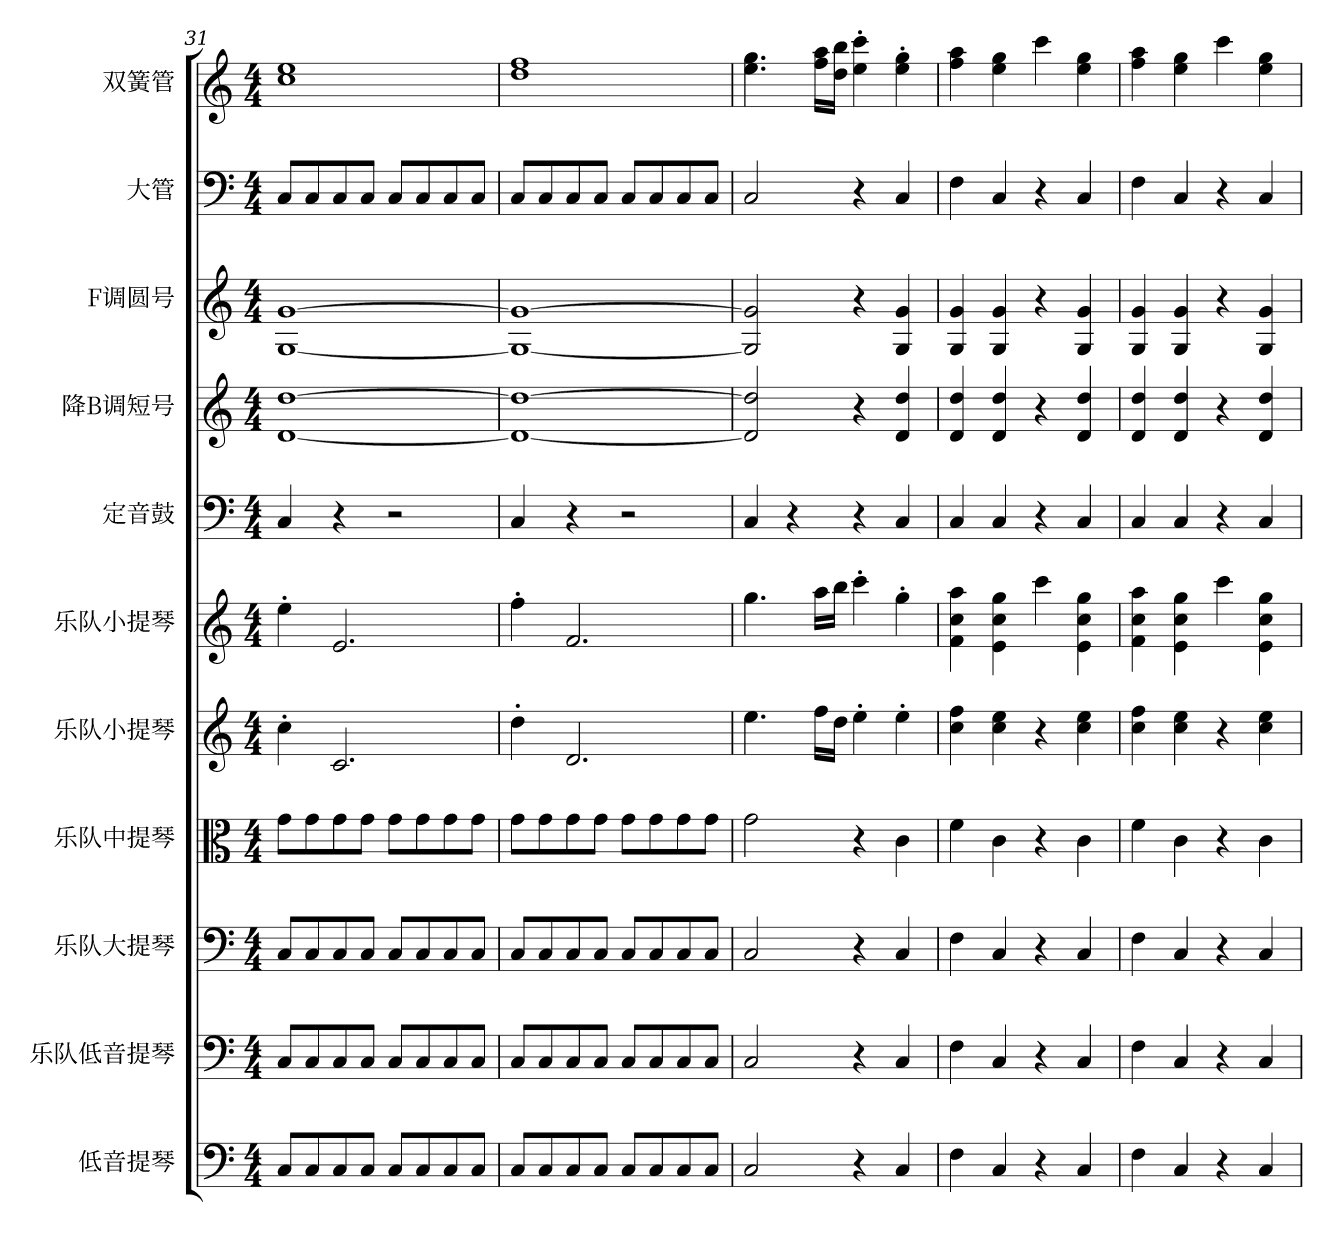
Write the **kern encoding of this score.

**kern	**kern	**kern	**kern	**kern	**kern	**kern	**kern	**kern	**kern	**kern
*part11	*part10	*part9	*part8	*part7	*part6	*part5	*part4	*part3	*part2	*part1
*staff11	*staff10	*staff9	*staff8	*staff7	*staff6	*staff5	*staff4	*staff3	*staff2	*staff1
*I"低音提琴	*I"乐队低音提琴	*I"乐队大提琴	*I"乐队中提琴	*I"乐队小提琴	*I"乐队小提琴	*I"定音鼓	*I"降B调短号	*I"F调圆号	*I"大管	*I"双簧管
*clefF4	*clefF4	*clefF4	*clefC3	*clefG2	*clefG2	*clefF4	*clefG2	*clefG2	*clefF4	*clefG2
*ITrd7c12	*ITrd7c12	*	*	*	*	*	*ITrd1c2	*ITrd4c7	*	*
*k[]	*k[]	*k[]	*k[]	*k[]	*k[]	*k[]	*k[b-e-]	*k[b-]	*k[]	*k[]
*M4/4	*M4/4	*M4/4	*M4/4	*M4/4	*M4/4	*M4/4	*M4/4	*M4/4	*M4/4	*M4/4
*MM180	*MM180	*MM180	*MM180	*MM180	*MM180	*MM180	*MM180	*MM180	*MM180	*MM180
=31	=31	=31	=31	=31	=31	=31	=31	=31	=31	=31
8CC/L	8CC/L	8C/L	8g\L	4cc'\	4ee'\	4C/	[1c [1cc	[1C [1c	8C/L	1cc 1ee
8CC/	8CC/	8C/	8g\	.	.	.	.	.	8C/	.
8CC/	8CC/	8C/	8g\	2.c/	2.e/	4r	.	.	8C/	.
8CC/J	8CC/J	8C/J	8g\J	.	.	.	.	.	8C/J	.
8CC/L	8CC/L	8C/L	8g\L	.	.	2r	.	.	8C/L	.
8CC/	8CC/	8C/	8g\	.	.	.	.	.	8C/	.
8CC/	8CC/	8C/	8g\	.	.	.	.	.	8C/	.
8CC/J	8CC/J	8C/J	8g\J	.	.	.	.	.	8C/J	.
=32	=32	=32	=32	=32	=32	=32	=32	=32	=32	=32
8CC/L	8CC/L	8C/L	8g\L	4dd'\	4ff'\	4C/	1c_ 1cc_	1C_ 1c_	8C/L	1dd 1ff
8CC/	8CC/	8C/	8g\	.	.	.	.	.	8C/	.
8CC/	8CC/	8C/	8g\	2.d/	2.f/	4r	.	.	8C/	.
8CC/J	8CC/J	8C/J	8g\J	.	.	.	.	.	8C/J	.
8CC/L	8CC/L	8C/L	8g\L	.	.	2r	.	.	8C/L	.
8CC/	8CC/	8C/	8g\	.	.	.	.	.	8C/	.
8CC/	8CC/	8C/	8g\	.	.	.	.	.	8C/	.
8CC/J	8CC/J	8C/J	8g\J	.	.	.	.	.	8C/J	.
=33	=33	=33	=33	=33	=33	=33	=33	=33	=33	=33
2CC/	2CC/	2C/	2g\	4.ee\	4.gg\	4C/	2c/] 2cc/]	2C/] 2c/]	2C/	4.ee\ 4.gg\
.	.	.	.	.	.	4r	.	.	.	.
.	.	.	.	16ff\LL	16aa\LL	.	.	.	.	16ff\ 16aa\LL
.	.	.	.	16dd\JJ	16bb\JJ	.	.	.	.	16dd\ 16bb\JJ
4r	4r	4r	4r	4ee'\	4ccc'\	4r	4r	4r	4r	4ee\' 4ccc\'
4CC/	4CC/	4C/	4c\	4ee'\	4gg'\	4C/	4c/ 4cc/	4C/ 4c/	4C/	4ee\' 4gg\'
!!LO:PB:g=z
=34	=34	=34	=34	=34	=34	=34	=34	=34	=34	=34
4FF\	4FF\	4F\	4f\	4cc\ 4ff\	4f\ 4cc\ 4aa\	4C/	4c/ 4cc/	4C/ 4c/	4F\	4ff\ 4aa\
4CC/	4CC/	4C/	4c\	4cc\ 4ee\	4e\ 4cc\ 4gg\	4C/	4c/ 4cc/	4C/ 4c/	4C/	4ee\ 4gg\
4r	4r	4r	4r	4r	4ccc\	4r	4r	4r	4r	4ccc\
4CC/	4CC/	4C/	4c\	4cc\ 4ee\	4e\ 4cc\ 4gg\	4C/	4c/ 4cc/	4C/ 4c/	4C/	4ee\ 4gg\
=35	=35	=35	=35	=35	=35	=35	=35	=35	=35	=35
4FF\	4FF\	4F\	4f\	4cc\ 4ff\	4f\ 4cc\ 4aa\	4C/	4c/ 4cc/	4C/ 4c/	4F\	4ff\ 4aa\
4CC/	4CC/	4C/	4c\	4cc\ 4ee\	4e\ 4cc\ 4gg\	4C/	4c/ 4cc/	4C/ 4c/	4C/	4ee\ 4gg\
4r	4r	4r	4r	4r	4ccc\	4r	4r	4r	4r	4ccc\
4CC/	4CC/	4C/	4c\	4cc\ 4ee\	4e\ 4cc\ 4gg\	4C/	4c/ 4cc/	4C/ 4c/	4C/	4ee\ 4gg\
=	=	=	=	=	=	=	=	=	=	=
*-	*-	*-	*-	*-	*-	*-	*-	*-	*-	*-
